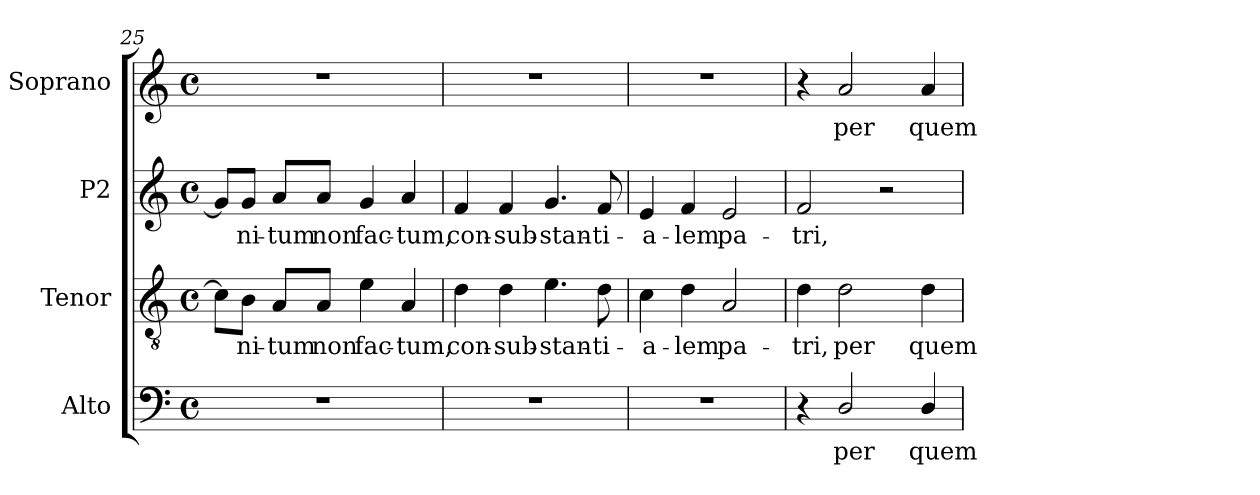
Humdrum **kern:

**kern	**text	**kern	**text	**kern	**text	**kern	**text
*part4	*part4	*part3	*part3	*part2	*part2	*part1	*part1
*staff4	*staff4	*staff3	*staff3	*staff2	*staff2	*staff1	*staff1
*I"Alto	*	*I"Tenor	*	*I"P2	*	*I"Soprano	*
*I'A.	*	*I'T.	*	*	*	*I'S.	*
*clefF4	*	*clefGv2	*	*clefG2	*	*clefG2	*
*	*	*ITrd7c12	*	*	*	*	*
*k[]	*	*k[]	*	*k[]	*	*k[]	*
*C:	*	*C:	*	*C:	*	*C:	*
*M4/4	*	*M4/4	*	*M4/4	*	*M4/4	*
*met(c)	*	*met(c)	*	*met(c)	*	*met(c)	*
=25	=25	=25	=25	=25	=25	=25	=25
1r	.	8Ci\L]	.	8gi/L]	.	1r	.
!	!	!	!LO:LY:b:color=#000000	!	!	!	!
!	!	!	!	!	!LO:LY:b:color=#000000	!	!
.	.	8BBi\J	-ni-	8gi/J	-ni-	.	.
!	!	!	!LO:LY:b:color=#000000	!	!	!	!
!	!	!	!	!	!LO:LY:b:color=#000000	!	!
.	.	8AAi/L	-tum	8ai/L	-tum	.	.
!	!	!	!LO:LY:b:color=#000000	!	!	!	!
!	!	!	!	!	!LO:LY:b:color=#000000	!	!
.	.	8AAi/J	non	8ai/J	non	.	.
!	!	!	!LO:LY:b:color=#000000	!	!	!	!
!	!	!	!	!	!LO:LY:b:color=#000000	!	!
.	.	4Ei\	fac-	4gi/	fac-	.	.
!	!	!	!LO:LY:b:color=#000000	!	!	!	!
!	!	!	!	!	!LO:LY:b:color=#000000	!	!
.	.	4AAi/	-tum,	4ai/	-tum,	.	.
!!LO:LB:g=z
=26	=26	=26	=26	=26	=26	=26	=26
!	!	!	!LO:LY:b:color=#000000	!	!	!	!
!	!	!	!	!	!LO:LY:b:color=#000000	!	!
1r	.	4Di\	con-	4fi/	con-	1r	.
!	!	!	!LO:LY:b:color=#000000	!	!	!	!
!	!	!	!	!	!LO:LY:b:color=#000000	!	!
.	.	4Di\	-sub-	4fi/	-sub-	.	.
!	!	!	!LO:LY:b:color=#000000	!	!	!	!
!	!	!	!	!	!LO:LY:b:color=#000000	!	!
.	.	4.Ei\	-stan-	4.gi/	-stan-	.	.
!	!	!	!LO:LY:b:color=#000000	!	!	!	!
!	!	!	!	!	!LO:LY:b:color=#000000	!	!
.	.	8Di\	-ti-	8fi/	-ti-	.	.
=27	=27	=27	=27	=27	=27	=27	=27
!	!	!	!LO:LY:b:color=#000000	!	!	!	!
!	!	!	!	!	!LO:LY:b:color=#000000	!	!
1r	.	4Ci\	-a-	4ei/	-a-	1r	.
!	!	!	!LO:LY:b:color=#000000	!	!	!	!
!	!	!	!	!	!LO:LY:b:color=#000000	!	!
.	.	4Di\	-lem	4fi/	-lem	.	.
!	!	!	!LO:LY:b:color=#000000	!	!	!	!
!	!	!	!	!	!LO:LY:b:color=#000000	!	!
.	.	2AAi/	pa-	2ei/	pa-	.	.
=28	=28	=28	=28	=28	=28	=28	=28
!	!	!	!LO:LY:b:color=#000000	!	!	!	!
!	!	!	!	!	!LO:LY:b:color=#000000	!	!
4r	.	4Di\	-tri,	2fi/	-tri,	4r	.
!	!LO:LY:b:color=#000000	!	!	!	!	!	!
!	!	!	!LO:LY:b:color=#000000	!	!	!	!
!	!	!	!	!	!	!	!LO:LY:b:color=#000000
2Di/	per	2Di\	per	.	.	2ai/	per
.	.	.	.	2r	.	.	.
!	!LO:LY:b:color=#000000	!	!	!	!	!	!
!	!	!	!LO:LY:b:color=#000000	!	!	!	!
!	!	!	!	!	!	!	!LO:LY:b:color=#000000
4Di/	quem	4Di\	quem	.	.	4ai/	quem
=	=	=	=	=	=	=	=
*-	*-	*-	*-	*-	*-	*-	*-
